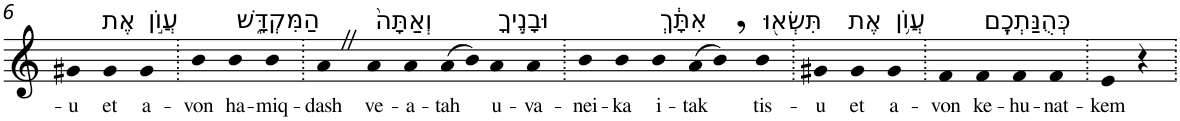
**kern	**text
*part1	*part1
*staff1	*staff1
*I"Piano	*
*I'Pno	*
!!LO:PB:g=z
*clefG2	*
*k[]	*
=6	=6
!	!LO:LY:b
4g#X	-u
!LO:TX:a:t=אֶת	!
!	!LO:LY:b
4g#	et
!LO:TX:a:t=עֲוֺ֣ן	!
!	!LO:LY:b
4g#	a-
=7.	=7.
!	!LO:LY:b
4b	-von
!LO:TX:a:t=הַמִּקְדָּ֑שׁ	!
!	!LO:LY:b
4b	ha-
!	!LO:LY:b
4b	-miq-
=8.	=8.
!	!LO:LY:b
4aZ	-dash
!LO:TX:a:t=וְאַתָּה֙	!
!	!LO:LY:b
4a	ve-
!	!LO:LY:b
4a	-a-
!	!LO:LY:b
(>8a	-tah
8b)	.
!LO:TX:a:t=וּבָנֶ֣יךָ	!
!	!LO:LY:b
4a	u-
!	!LO:LY:b
4a	-va-
=9.	=9.
!	!LO:LY:b
4b	-nei-
!	!LO:LY:b
4b	-ka
!LO:TX:a:t=אִתָּ֔ךְ	!
!	!LO:LY:b
4b	i-
!	!LO:LY:b
(>8a	-tak
8b,)	.
!LO:TX:a:t=תִּשְׂא֖וּ	!
!	!LO:LY:b
4b	tis-
=10.	=10.
!	!LO:LY:b
4g#X	-u
!LO:TX:a:t=אֶת	!
!	!LO:LY:b
4g#	et
!LO:TX:a:t=עֲוֺ֥ן	!
!	!LO:LY:b
4g#	a-
=11.	=11.
!	!LO:LY:b
4f	-von
!LO:TX:a:t=כְּהֻנַּתְכֶֽם	!
!	!LO:LY:b
4f	ke-
!	!LO:LY:b
4f	-hu-
!	!LO:LY:b
4f	-nat-
=12.	=12.
!	!LO:LY:b
4e	-kem
4r	.
=.	=.
*-	*-
